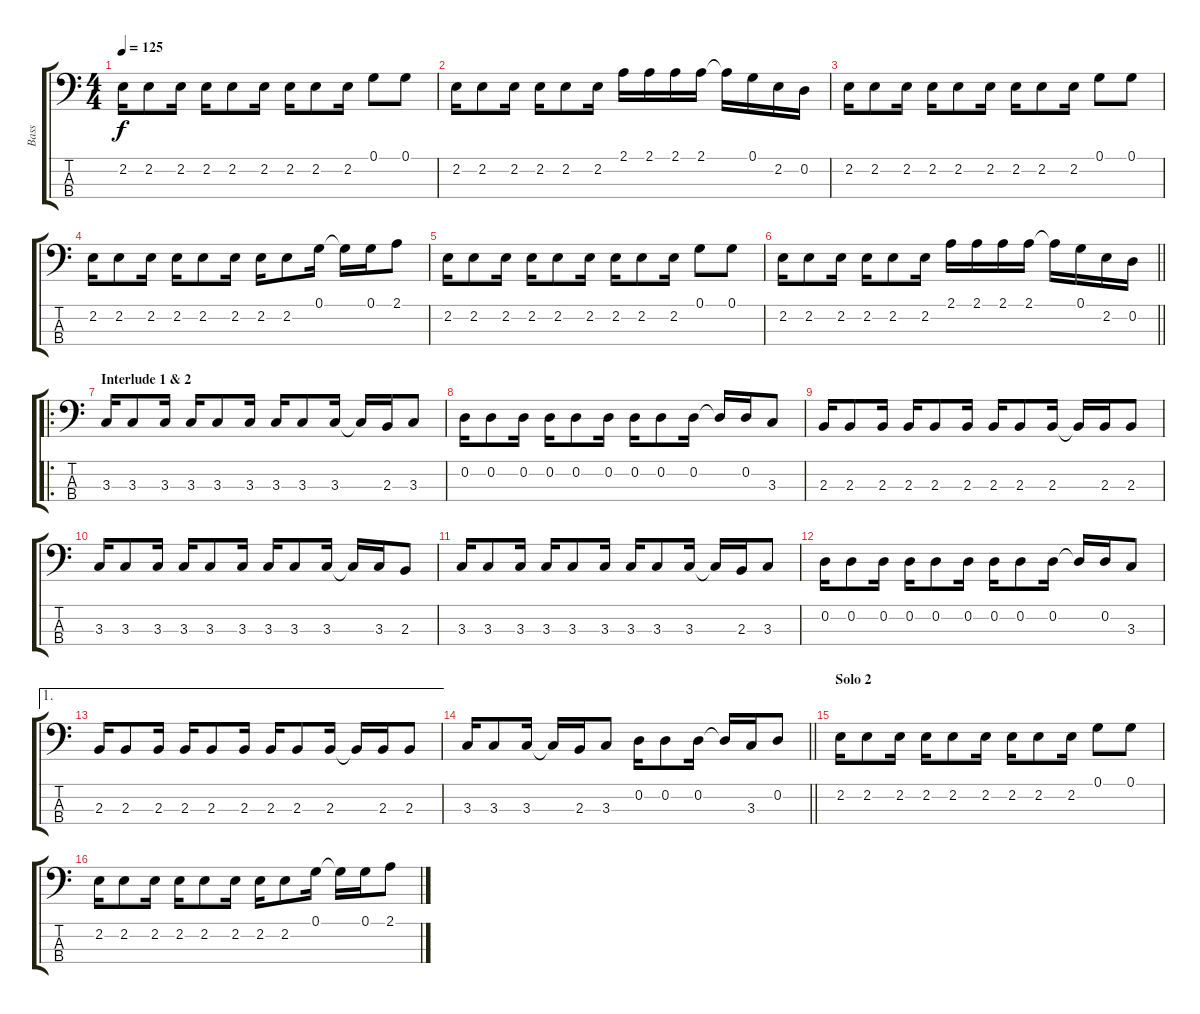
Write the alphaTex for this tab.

\track ("Bass" "Bass") {instrument electricbassfinger}
\staff {score tabs}
\tuning (G2 D2 A1 E1) {hide}
\ts (4 4)
\tempo 125
\clef f4
\ks c
2.2.16{dy f} 2.2.8 2.2.16 2.2.16 2.2.8 2.2.16 2.2.16 2.2.8 2.2.16 0.1.8 0.1.8 |
2.2.16 2.2.8 2.2.16 2.2.16 2.2.8 2.2.16 2.1.16 2.1.16 2.1.16 2.1.16 2.1{t}.16 0.1.16 2.2.16 0.2.16 |
2.2.16 2.2.8 2.2.16 2.2.16 2.2.8 2.2.16 2.2.16 2.2.8 2.2.16 0.1.8 0.1.8 |
2.2.16 2.2.8 2.2.16 2.2.16 2.2.8 2.2.16 2.2.16 2.2.8 0.1.16 0.1{t}.16 0.1.16 2.1.8 |
2.2.16 2.2.8 2.2.16 2.2.16 2.2.8 2.2.16 2.2.16 2.2.8 2.2.16 0.1.8 0.1.8 |
\barLineRight lightlight
2.2.16 2.2.8 2.2.16 2.2.16 2.2.8 2.2.16 2.1.16 2.1.16 2.1.16 2.1.16 2.1{t}.16 0.1.16 2.2.16 0.2.16 |
\ro
\section ("" "Interlude 1 & 2")
3.3.16 3.3.8 3.3.16 3.3.16 3.3.8 3.3.16 3.3.16 3.3.8 3.3.16 3.3{t}.16 2.3.16 3.3.8 |
0.2.16 0.2.8 0.2.16 0.2.16 0.2.8 0.2.16 0.2.16 0.2.8 0.2.16 0.2{t}.16 0.2.16 3.3.8 |
2.3.16 2.3.8 2.3.16 2.3.16 2.3.8 2.3.16 2.3.16 2.3.8 2.3.16 2.3{t}.16 2.3.16 2.3.8 |
3.3.16 3.3.8 3.3.16 3.3.16 3.3.8 3.3.16 3.3.16 3.3.8 3.3.16 3.3{t}.16 3.3.16 2.3.8 |
3.3.16 3.3.8 3.3.16 3.3.16 3.3.8 3.3.16 3.3.16 3.3.8 3.3.16 3.3{t}.16 2.3.16 3.3.8 |
0.2.16 0.2.8 0.2.16 0.2.16 0.2.8 0.2.16 0.2.16 0.2.8 0.2.16 0.2{t}.16 0.2.16 3.3.8 |
\ae 1
2.3.16 2.3.8 2.3.16 2.3.16 2.3.8 2.3.16 2.3.16 2.3.8 2.3.16 2.3{t}.16 2.3.16 2.3.8 |
\barLineRight lightlight
3.3.16 3.3.8 3.3.16 3.3{t}.16 2.3.16 3.3.8 0.2.16 0.2.8 0.2.16 0.2{t}.16 3.3.16 0.2.8 |
\section ("" "Solo 2")
2.2.16 2.2.8 2.2.16 2.2.16 2.2.8 2.2.16 2.2.16 2.2.8 2.2.16 0.1.8 0.1.8 |
2.2.16 2.2.8 2.2.16 2.2.16 2.2.8 2.2.16 2.2.16 2.2.8 0.1.16 0.1{t}.16 0.1.16 2.1.8
